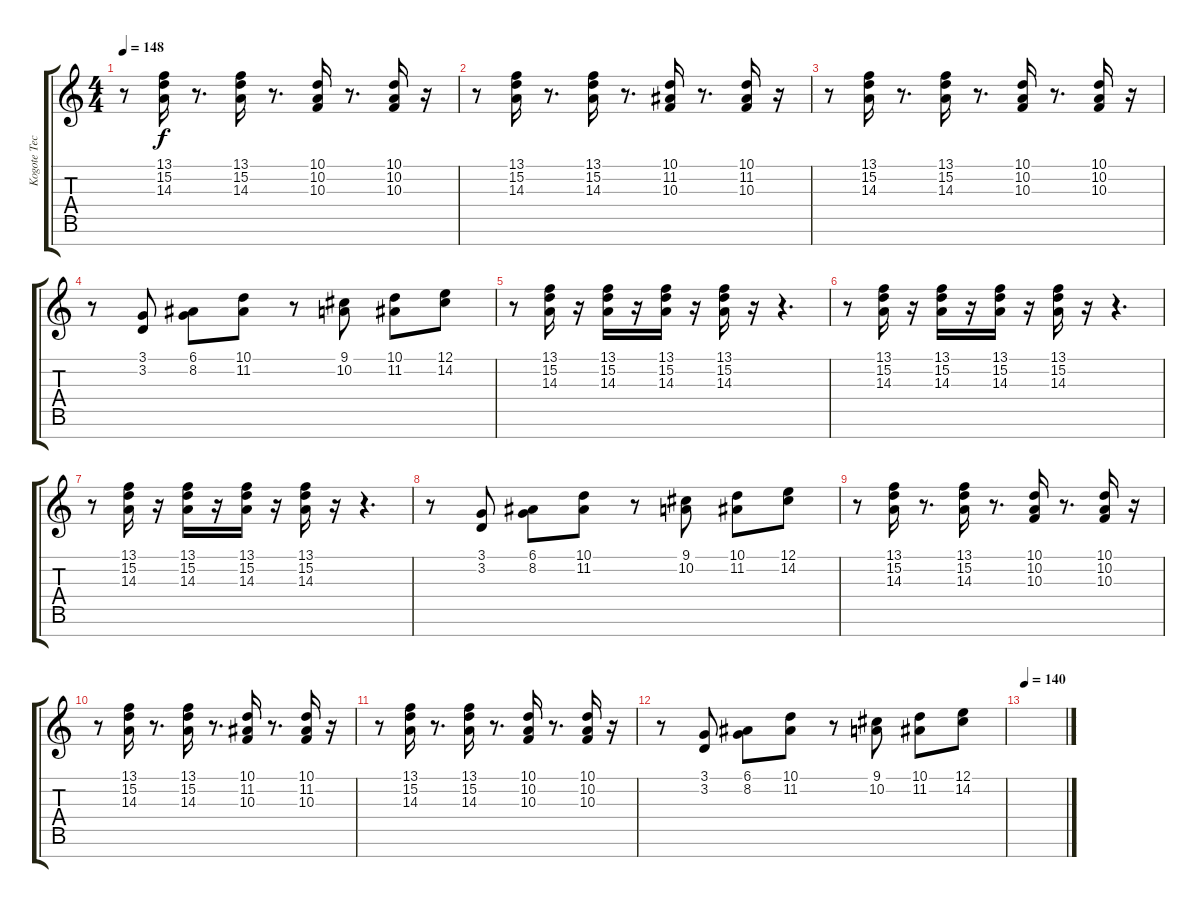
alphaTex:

\track ("Kogote Teclado" "Kogote Tec") {instrument accordion}
\staff {score tabs}
\tuning (E4 B3 G3 D3 A2 E2 B1) {hide}
\ts (4 4)
\tempo 148
\clef g2
\ks c
r.8{dy f instrument accordion} (13.1 15.2 14.3).16 r.8{d} (13.1 15.2 14.3).16 r.8{d} (10.1 10.2 10.3).16 r.8{d} (10.1 10.2 10.3).16 r.16 |
r.8 (13.1 15.2 14.3).16 r.8{d} (13.1 15.2 14.3).16 r.8{d} (10.1 11.2 10.3).16 r.8{d} (10.1 11.2 10.3).16 r.16 |
r.8 (13.1 15.2 14.3).16 r.8{d} (13.1 15.2 14.3).16 r.8{d} (10.1 10.2 10.3).16 r.8{d} (10.1 10.2 10.3).16 r.16 |
r.8 (3.1 3.2).8 (6.1 8.2).8 (10.1 11.2).8 r.8 (9.1 10.2).8 (10.1 11.2).8 (12.1 14.2).8 |
r.8 (13.1 15.2 14.3).16 r.16 (13.1 15.2 14.3).16 r.16 (13.1 15.2 14.3).16 r.16 (13.1 15.2 14.3).16 r.16 r.4{d} |
r.8 (13.1 15.2 14.3).16 r.16 (13.1 15.2 14.3).16 r.16 (13.1 15.2 14.3).16 r.16 (13.1 15.2 14.3).16 r.16 r.4{d} |
r.8 (13.1 15.2 14.3).16 r.16 (13.1 15.2 14.3).16 r.16 (13.1 15.2 14.3).16 r.16 (13.1 15.2 14.3).16 r.16 r.4{d} |
r.8 (3.1 3.2).8 (6.1 8.2).8 (10.1 11.2).8 r.8 (9.1 10.2).8 (10.1 11.2).8 (12.1 14.2).8 |
r.8{instrument accordion} (13.1 15.2 14.3).16 r.8{d} (13.1 15.2 14.3).16 r.8{d} (10.1 10.2 10.3).16 r.8{d} (10.1 10.2 10.3).16 r.16 |
r.8 (13.1 15.2 14.3).16 r.8{d} (13.1 15.2 14.3).16 r.8{d} (10.1 11.2 10.3).16 r.8{d} (10.1 11.2 10.3).16 r.16 |
r.8 (13.1 15.2 14.3).16 r.8{d} (13.1 15.2 14.3).16 r.8{d} (10.1 10.2 10.3).16 r.8{d} (10.1 10.2 10.3).16 r.16 |
r.8 (3.1 3.2).8 (6.1 8.2).8 (10.1 11.2).8 r.8 (9.1 10.2).8 (10.1 11.2).8 (12.1 14.2).8 |
\tempo 140
